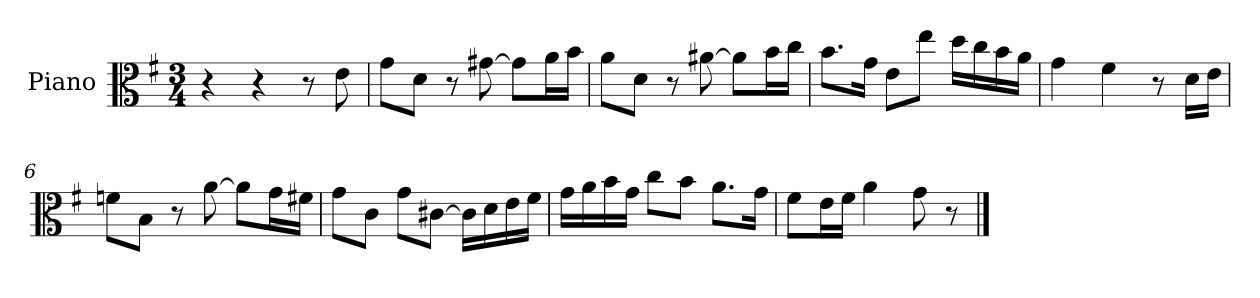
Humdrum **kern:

**kern
*part1
*staff1
*I"Piano
*I'Pno
*clefC3
*k[f#]
*M3/4
=1
4r
4r
8r
8e\
=2
8g\L
8d\J
8r
[8g#X\
8g#\L]
16a\L
16b\JJ
=3
8a\L
8d\J
8r
[8a#X\
8a#\L]
16b\L
16cc\JJ
=4
8.b\L
16g\Jk
8e\L
8ee\J
16dd\LL
16cc\
16b\
16a\JJ
=5
4g\
4f#\
8r
16d\LL
16e\JJ
=6
8fn\L
8B\J
8r
[8a\
8a\L]
16g\L
16f#X\JJ
=7
8g\L
8c\J
8g\L
[8c#X\J
16c#\LL]
16d\
16e\
16f#\JJ
=8
16g\LL
16a\
16b\
16g\JJ
8cc\L
8b\J
8.a\L
16g\Jk
=9
8f#\L
16e\L
16f#\JJ
4a\
8g\
8r
==
*-
